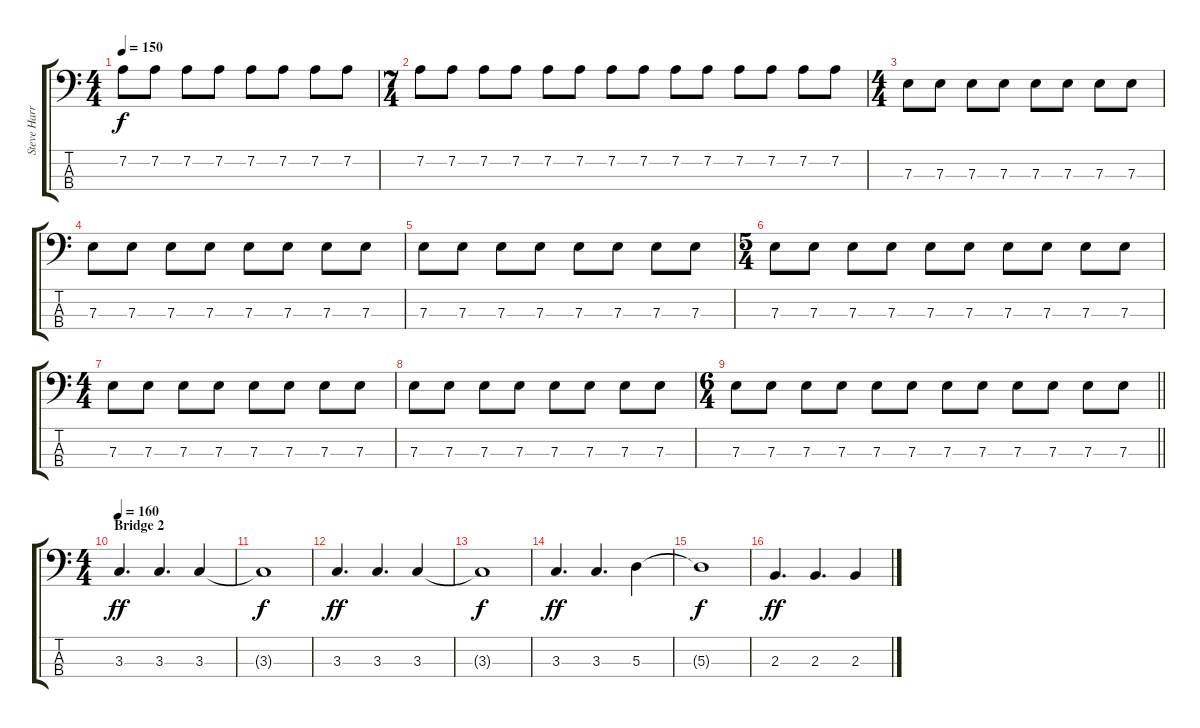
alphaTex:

\track ("Steve Harris" "Steve Harr") {instrument electricbassfinger}
\staff {score tabs}
\tuning (G2 D2 A1 E1) {hide}
\ts (4 4)
\tempo 150
\clef f4
\ks c
7.2.8{dy f} 7.2.8 7.2.8 7.2.8 7.2.8 7.2.8 7.2.8 7.2.8 |
\ts (7 4)
7.2.8 7.2.8 7.2.8 7.2.8 7.2.8 7.2.8 7.2.8 7.2.8 7.2.8 7.2.8 7.2.8 7.2.8 7.2.8 7.2.8 |
\ts (4 4)
7.3.8 7.3.8 7.3.8 7.3.8 7.3.8 7.3.8 7.3.8 7.3.8 |
7.3.8 7.3.8 7.3.8 7.3.8 7.3.8 7.3.8 7.3.8 7.3.8 |
7.3.8 7.3.8 7.3.8 7.3.8 7.3.8 7.3.8 7.3.8 7.3.8 |
\ts (5 4)
7.3.8 7.3.8 7.3.8 7.3.8 7.3.8 7.3.8 7.3.8 7.3.8 7.3.8 7.3.8 |
\ts (4 4)
7.3.8 7.3.8 7.3.8 7.3.8 7.3.8 7.3.8 7.3.8 7.3.8 |
7.3.8 7.3.8 7.3.8 7.3.8 7.3.8 7.3.8 7.3.8 7.3.8 |
\ts (6 4)
\barLineRight lightlight
7.3.8 7.3.8 7.3.8 7.3.8 7.3.8 7.3.8 7.3.8 7.3.8 7.3.8 7.3.8 7.3.8 7.3.8 |
\ts (4 4)
\section ("" "Bridge 2")
\tempo 160
3.3.4{d dy ff} 3.3.4{d} 3.3.4 |
3.3{t}.1{dy f} |
3.3.4{d dy ff} 3.3.4{d} 3.3.4 |
3.3{t}.1{dy f} |
3.3.4{d dy ff} 3.3.4{d} 5.3.4 |
5.3{t}.1{dy f} |
2.3.4{d dy ff} 2.3.4{d} 2.3.4
